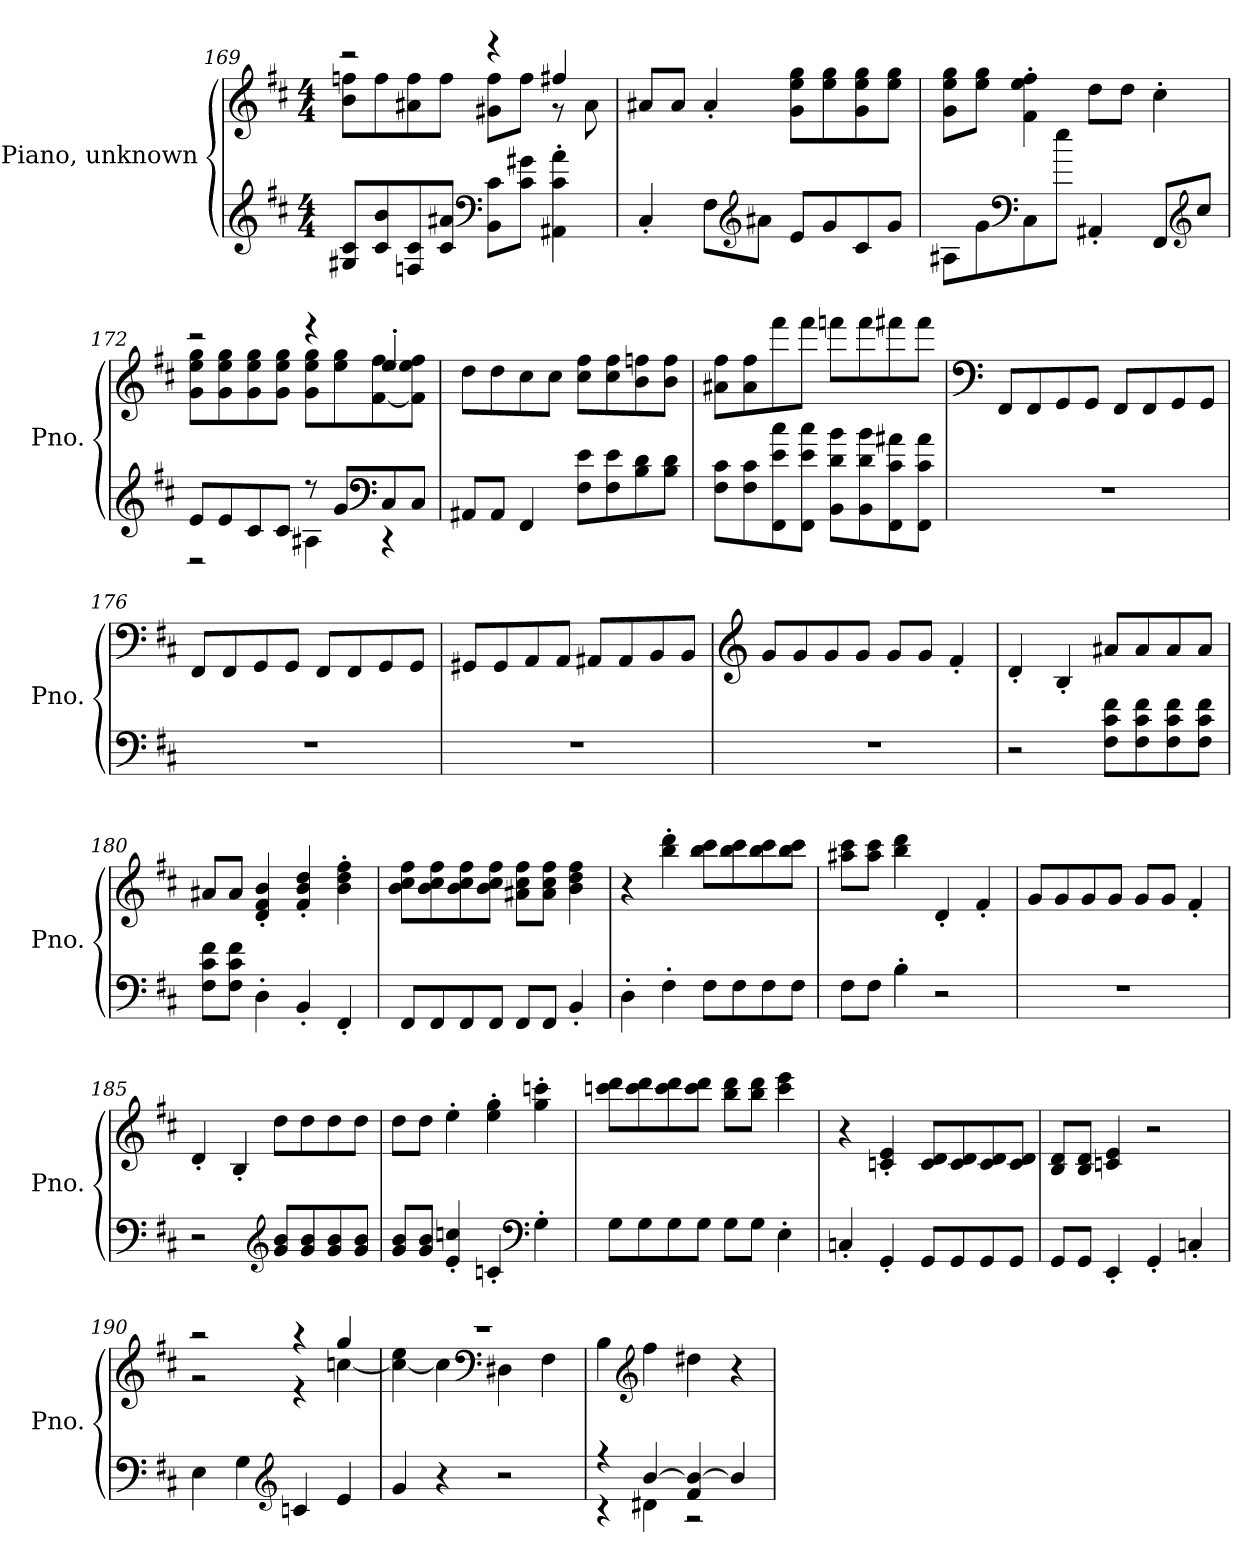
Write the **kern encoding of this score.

**kern	**kern
*part1	*part1
*staff2	*staff1
*I"Piano, unknown	*
*I'Pno.	*
*clefG2	*clefG2
*k[f#c#]	*k[f#c#]
*M4/4	*M4/4
=169	=169
*	*^
8G#X/ 8c#/L	2r	8b\ 8ffn\L
8c#/ 8b/	.	8ff\
8Fn/ 8c#/	.	8a#X\ 8ff\
8c#/ 8a#X/J	.	8ff\J
*clefF4	*	*
8BB\ 8c#\L	4r	8g#X\ 8ff\L
8c#\ 8g#X\J	.	8ff\J
4AA#X\' 4c#\' 4a#\'	4ff#X/	8r
.	.	8a#\
*	*v	*v
=170	=170
4C#'/	8a#X/L
.	8a#/J
8F#\L	4a#'/
*clefG2	*
8a#X\J	.
8e/L	8g\ 8ee\ 8gg\L
8g/	8ee\ 8gg\
8c#/	8g\ 8ee\ 8gg\
8g/J	8ee\ 8gg\J
!!LO:LB:g=z
=171	=171
8A#X\L	8g\ 8ee\ 8gg\L
8g\	8ee\ 8gg\J
*clefF4	*
8C#\	4f#\' 4ee\' 4ff#\'
8ee\J	.
4AA#X'/	8dd\L
.	8dd\J
8FF#/L	4cc#'\
*clefG2	*
8cc#/J	.
=172	=172
*^	*^
8e/L	2r	2r	8g\ 8ee\ 8gg\L
8e/	.	.	8g\ 8ee\ 8gg\
8c#/	.	.	8g\ 8ee\ 8gg\
8c#/J	.	.	8g\ 8ee\ 8gg\J
8r	4A#X\	4r	8g\ 8ee\ 8gg\L
8g/L	.	.	8ee\ 8gg\
*clefF4	*	*	*
8C#/	4r	4ee'/	[8f#\ [8ff#\
8C#/J	.	.	8f#\] 8ee\ 8ff#\]J
*v	*v	*	*
*	*v	*v
=173	=173
8AA#X/L	8dd\L
8AA#/J	8dd\
4FF#/	8cc#\
.	8cc#\J
8F#\ 8e\L	8cc#\ 8ff#\L
8F#\ 8e\	8cc#\ 8ff#\
8B\ 8d\	8b\ 8ffn\
8B\ 8d\J	8b\ 8ff\J
!!LO:LB:g=z
=174	=174
8F#\ 8c#\L	8a#X\ 8ff#\L
8F#\ 8c#\	8a#\ 8ff#\
8FF#\ 8e\ 8cc#\	8fff#\
8FF#\ 8e\ 8cc#\J	8fff#\J
8BB\ 8d\ 8b\L	8fffn\L
8BB\ 8d\ 8b\	8fff\
8FF#\ 8c#\ 8a#X\	8fff#X\
8FF#\ 8c#\ 8a#\J	8fff#\J
=175	=175
*	*clefF4
1r	8FF#/L
.	8FF#/
.	8GG/
.	8GG/J
.	8FF#/L
.	8FF#/
.	8GG/
.	8GG/J
=176	=176
1r	8FF#/L
.	8FF#/
.	8GG/
.	8GG/J
.	8FF#/L
.	8FF#/
.	8GG/
.	8GG/J
=177	=177
1r	8GG#X/L
.	8GG#/
.	8AA/
.	8AA/J
.	8AA#X/L
.	8AA#/
.	8BB/
.	8BB/J
!!LO:PB:g=z
=178	=178
*	*clefG2
1r	8g/L
.	8g/
.	8g/
.	8g/J
.	8g/L
.	8g/J
.	4f#'/
=179	=179
2r	4d'/
.	4B'/
8F#\ 8c#\ 8f#\L	8a#X/L
8F#\ 8c#\ 8f#\	8a#/
8F#\ 8c#\ 8f#\	8a#/
8F#\ 8c#\ 8f#\J	8a#/J
=180	=180
8F#\ 8c#\ 8f#\L	8a#X/L
8F#\ 8c#\ 8f#\J	8a#/J
4D'\	4d/' 4f#/' 4b/'
4BB'/	4f#/' 4b/' 4dd/'
4FF#'/	4b\' 4dd\' 4ff#\'
=181	=181
8FF#/L	8b\ 8cc#\ 8ff#\L
8FF#/	8b\ 8cc#\ 8ff#\
8FF#/	8b\ 8cc#\ 8ff#\
8FF#/J	8b\ 8cc#\ 8ff#\J
8FF#/L	8a#X\ 8cc#\ 8ff#\L
8FF#/J	8a#\ 8cc#\ 8ff#\J
4BB'/	4b\ 4dd\ 4ff#\
=182	=182
4D'\	4r
4F#'\	4bb\' 4ddd\'
8F#\L	8bb\ 8ccc#\L
8F#\	8bb\ 8ccc#\
8F#\	8bb\ 8ccc#\
8F#\J	8bb\ 8ccc#\J
!!LO:LB:g=z
=183	=183
8F#\L	8aa#X\ 8ccc#\L
8F#\J	8aa#\ 8ccc#\J
4B'\	4bb\ 4ddd\
2r	4d'/
.	4f#'/
=184	=184
1r	8g/L
.	8g/
.	8g/
.	8g/J
.	8g/L
.	8g/J
.	4f#'/
=185	=185
2r	4d'/
.	4B'/
*clefG2	*
8g/ 8b/L	8dd\L
8g/ 8b/	8dd\
8g/ 8b/	8dd\
8g/ 8b/J	8dd\J
=186	=186
8g/ 8b/L	8dd\L
8g/ 8b/J	8dd\J
4e/' 4ccn/'	4ee'\
4cn'/	4ee\' 4gg\'
*clefF4	*
4G'\	4gg\' 4cccn\'
=187	=187
8G\L	8cccn\ 8ddd\L
8G\	8ccc\ 8ddd\
8G\	8ccc\ 8ddd\
8G\J	8ccc\ 8ddd\J
8G\L	8bb\ 8ddd\L
8G\J	8bb\ 8ddd\J
4E'\	4ccc\ 4eee\
!!LO:LB:g=z
=188	=188
4Cn'/	4r
4GG'/	4cn/' 4e/'
8GG/L	8c/ 8d/L
8GG/	8c/ 8d/
8GG/	8c/ 8d/
8GG/J	8c/ 8d/J
=189	=189
8GG/L	8B/ 8d/L
8GG/J	8B/ 8d/J
4EE'/	4cn/ 4e/
4GG'/	2r
4Cn'/	.
=190	=190
*	*^
4E\	2r	2r
4G\	.	.
*clefG2	*	*
4cn/	4r	4r
4e/	4gg/	[4ccn\
=191	=191	=191
4g/	1r	4cc\_ 4ee\
4r	.	4cc\]
*	*clefF4	*
2r	.	4D#X\
.	.	4F#\
*	*v	*v
=192	=192
*^	*
4r	4r	4B\
*	*	*clefG2
[4b/	4d#X\	4ff#\
4f#/ 4b/_	2r	4dd#X\
4b/]	.	4r
*v	*v	*
=	=
*-	*-
